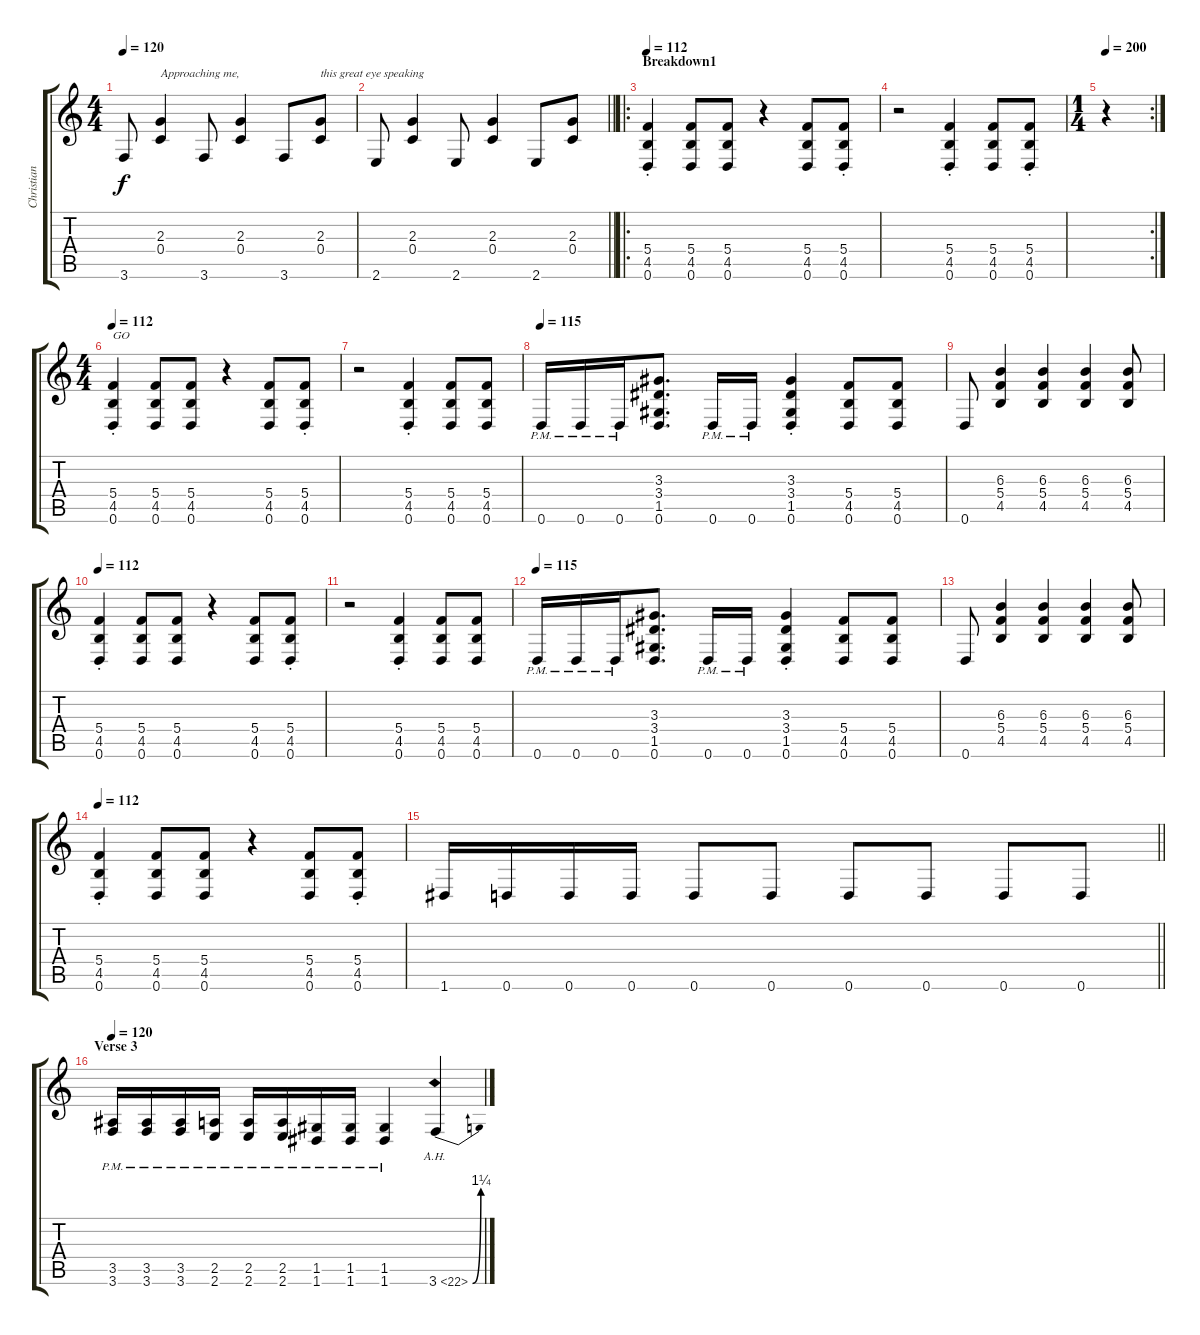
\track ("Christian Andreu" "Christian ") {instrument distortionguitar}
\staff {score tabs}
\tuning (D4 A3 F3 C3 G2 D2) {hide}
\ts (4 4)
\tempo 120
\clef g2
\ks c
3.6.8{dy f} (2.3 0.4).4{txt "Approaching me,"} 3.6.8 (2.3 0.4).4 3.6.8 (2.3 0.4).8{txt "this great eye speaking"} |
\barLineRight lightlight
2.6.8 (2.3 0.4).4 2.6.8 (2.3 0.4).4 2.6.8 (2.3 0.4).8 |
\ro
\section ("" "Breakdown1")
\tempo 112
(5.4 4.5{st} 0.6{st}).4 (5.4 4.5 0.6).8 (5.4 4.5 0.6).8 r.4 (5.4 4.5 0.6).8 (5.4 4.5{st} 0.6).8 |
r.2 (5.4 4.5{st} 0.6{st}).4 (5.4 4.5 0.6).8 (5.4 4.5{st} 0.6{st}).8 |
\rc 2
\ts (1 4)
\tempo 200
r.4 |
\ts (4 4)
\tempo 112
(5.4 4.5{st} 0.6{st}).4{txt "GO"} (5.4 4.5 0.6).8 (5.4 4.5 0.6).8 r.4 (5.4 4.5 0.6).8 (5.4 4.5{st} 0.6).8 |
r.2 (5.4 4.5{st} 0.6{st}).4 (5.4 4.5 0.6).8 (5.4 4.5 0.6).8 |
\tempo 115
0.6{pm}.16 0.6{pm}.16 0.6{pm}.16 (3.3 3.4 1.5 0.6).8{d} 0.6{pm}.16 0.6{pm}.16 (3.3 3.4 1.5{st} 0.6{st}).4 (5.4 4.5 0.6).8 (5.4 4.5 0.6).8 |
0.6.8 (6.3 5.4 4.5).4 (6.3 5.4 4.5).4 (6.3 5.4 4.5).4 (6.3 5.4 4.5).8 |
\tempo 112
(5.4 4.5{st} 0.6{st}).4 (5.4 4.5 0.6).8 (5.4 4.5 0.6).8 r.4 (5.4 4.5 0.6).8 (5.4 4.5{st} 0.6).8 |
r.2 (5.4 4.5{st} 0.6{st}).4 (5.4 4.5 0.6).8 (5.4 4.5 0.6).8 |
\tempo 115
0.6{pm}.16 0.6{pm}.16 0.6{pm}.16 (3.3 3.4 1.5 0.6).8{d} 0.6{pm}.16 0.6{pm}.16 (3.3 3.4 1.5{st} 0.6{st}).4 (5.4 4.5 0.6).8 (5.4 4.5 0.6).8 |
0.6.8 (6.3 5.4 4.5).4 (6.3 5.4 4.5).4 (6.3 5.4 4.5).4 (6.3 5.4 4.5).8 |
\tempo 112
(5.4 4.5{st} 0.6{st}).4 (5.4 4.5 0.6).8 (5.4 4.5 0.6).8 r.4 (5.4 4.5 0.6).8 (5.4 4.5{st} 0.6).8 |
\barLineRight lightlight
1.6.16 0.6.16 0.6.16 0.6.16 0.6.8 0.6.8 0.6.8 0.6.8 0.6.8 0.6.8 |
\section ("" "Verse 3")
\tempo 120
(3.5{pm} 3.6{pm}).16 (3.5{pm} 3.6{pm}).16 (3.5{pm} 3.6{pm}).16 (2.5{pm} 2.6{pm}).16 (2.5{pm} 2.6{pm}).16 (2.5{pm} 2.6{pm}).16 (1.5{pm} 1.6{pm}).16 (1.5{pm} 1.6{pm}).16 (1.5{pm} 1.6{pm}).4 3.6{be (bend 0 0 60 5) ah 19}.4
